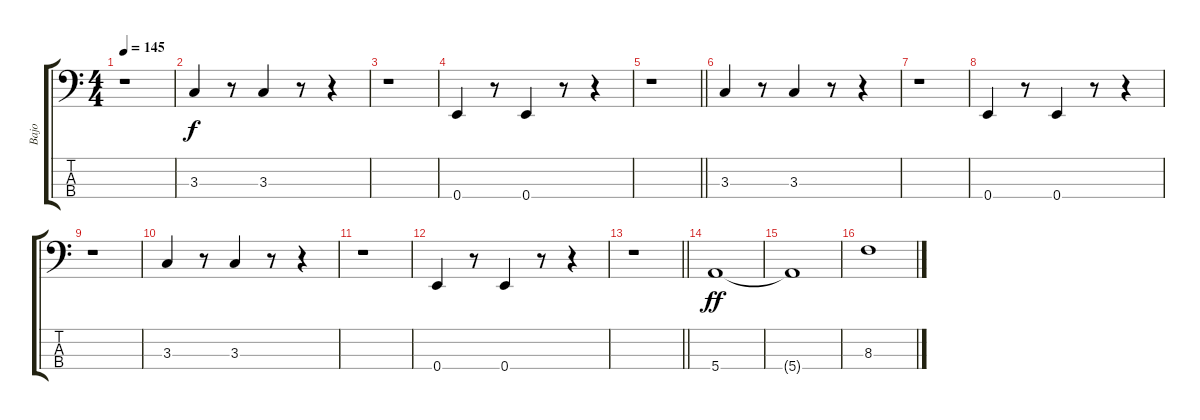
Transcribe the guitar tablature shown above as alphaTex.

\track ("Bajo" "Bajo") {instrument electricbasspick}
\staff {score tabs}
\tuning (G2 D2 A1 E1) {hide}
\ts (4 4)
\tempo 145
\clef f4
\ks c
r.1{dy f} |
3.3.4 r.8 3.3.4 r.8 r.4 |
r.1 |
0.4.4 r.8 0.4.4 r.8 r.4 |
\barLineRight lightlight
r.1 |
3.3.4 r.8 3.3.4 r.8 r.4 |
r.1 |
0.4.4 r.8 0.4.4 r.8 r.4 |
r.1 |
3.3.4 r.8 3.3.4 r.8 r.4 |
r.1 |
0.4.4 r.8 0.4.4 r.8 r.4 |
\barLineRight lightlight
r.1 |
5.4.1{dy ff} |
5.4{t}.1 |
8.3.1
